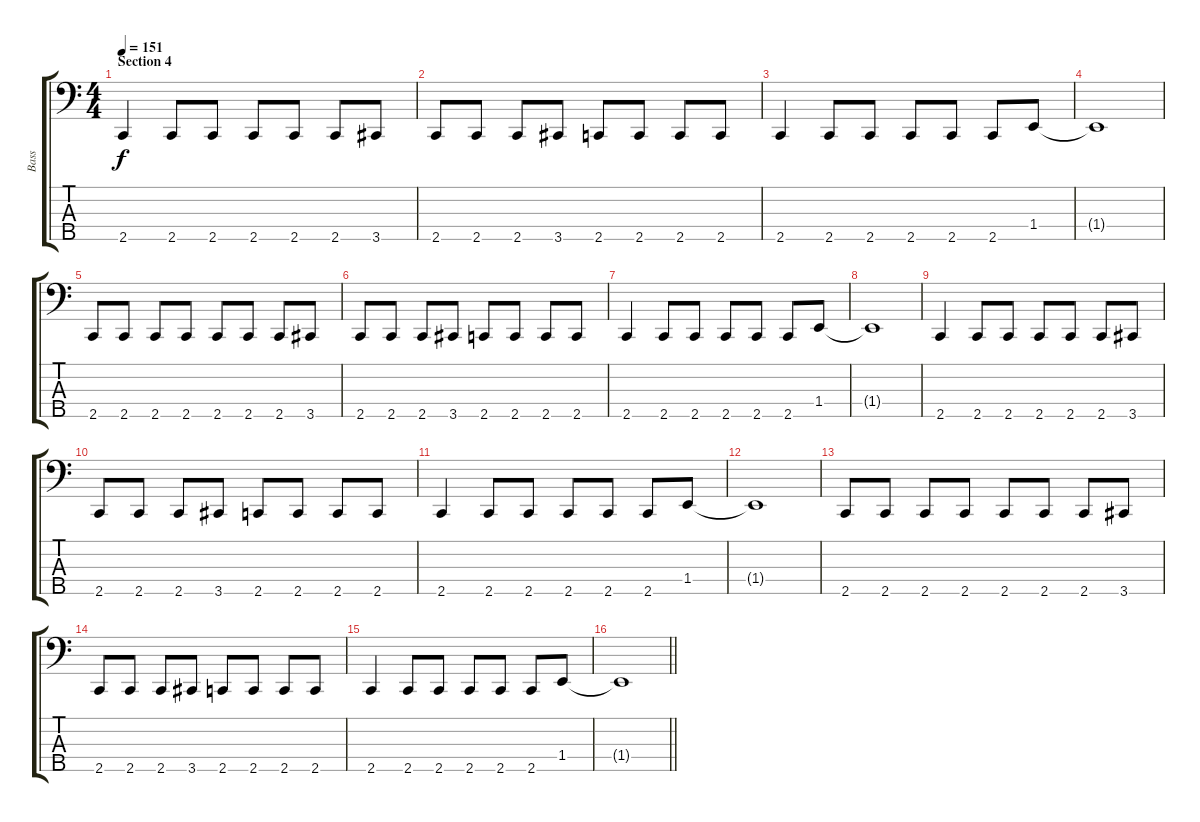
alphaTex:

\track ("Bass" "Bass") {instrument electricbassfinger}
\staff {score tabs}
\tuning (Gb2 Db2 Ab1 Eb1 Bb0) {hide}
\ts (4 4)
\section ("" "Section 4")
\tempo 151
\clef f4
\ks c
2.5.4{dy f} 2.5.8 2.5.8 2.5.8 2.5.8 2.5.8 3.5.8 |
2.5.8 2.5.8 2.5.8 3.5.8 2.5.8 2.5.8 2.5.8 2.5.8 |
2.5.4 2.5.8 2.5.8 2.5.8 2.5.8 2.5.8 1.4.8 |
1.4{t}.1 |
2.5.8 2.5.8 2.5.8 2.5.8 2.5.8 2.5.8 2.5.8 3.5.8 |
2.5.8 2.5.8 2.5.8 3.5.8 2.5.8 2.5.8 2.5.8 2.5.8 |
2.5.4 2.5.8 2.5.8 2.5.8 2.5.8 2.5.8 1.4.8 |
1.4{t}.1 |
2.5.4 2.5.8 2.5.8 2.5.8 2.5.8 2.5.8 3.5.8 |
2.5.8 2.5.8 2.5.8 3.5.8 2.5.8 2.5.8 2.5.8 2.5.8 |
2.5.4 2.5.8 2.5.8 2.5.8 2.5.8 2.5.8 1.4.8 |
1.4{t}.1 |
2.5.8 2.5.8 2.5.8 2.5.8 2.5.8 2.5.8 2.5.8 3.5.8 |
2.5.8 2.5.8 2.5.8 3.5.8 2.5.8 2.5.8 2.5.8 2.5.8 |
2.5.4 2.5.8 2.5.8 2.5.8 2.5.8 2.5.8 1.4.8 |
\barLineRight lightlight
1.4{t}.1
